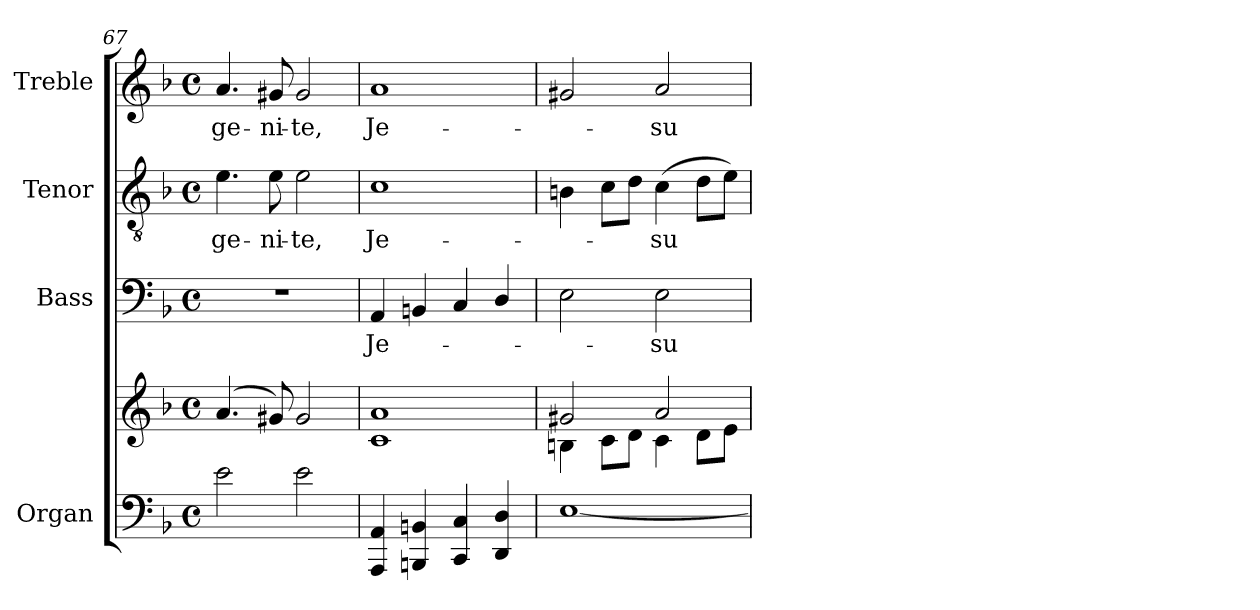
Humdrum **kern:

**kern	**kern	**kern	**text	**kern	**text	**kern	**text
*part4	*part4	*part3	*part3	*part2	*part2	*part1	*part1
*staff5	*staff4	*staff3	*staff3	*staff2	*staff2	*staff1	*staff1
*I"Organ	*	*I"Bass	*	*I"Tenor	*	*I"Treble	*
*I'Organ	*	*I'Bass	*	*I'Tenor	*	*I'Treble	*
*clefF4	*clefG2	*clefF4	*	*clefGv2	*	*clefG2	*
*k[b-]	*k[b-]	*k[b-]	*	*k[b-]	*	*k[b-]	*
*F:	*F:	*F:	*	*F:	*	*F:	*
*M4/4	*M4/4	*M4/4	*	*M4/4	*	*M4/4	*
*met(c)	*met(c)	*met(c)	*	*met(c)	*	*met(c)	*
=67	=67	=67	=67	=67	=67	=67	=67
*	*^	*	*	*	*	*	*
!	!	!	!	!	!	!LO:LY:b	!	!LO:LY:b
2e	(<4.a	1ryy	1r	.	4.e	-ge-	4.a	-ge-
!	!	!	!	!	!	!LO:LY:b	!	!LO:LY:b
.	8g#X)	.	.	.	8e	-ni-	8g#X	-ni-
!	!	!	!	!	!	!LO:LY:b	!	!LO:LY:b
2e	2g#	.	.	.	2e	-te,	2g#	-te,
=68	=68	=68	=68	=68	=68	=68	=68	=68
!	!	!	!	!LO:LY:b	!	!LO:LY:b	!	!LO:LY:b
4AAA 4AA	1c 1a	1ryy	4AA	Je-	1c	Je-	1a	Je-
4BBBn 4BBn	.	.	4BBn	.	.	.	.	.
4CC 4C	.	.	4C	.	.	.	.	.
4DD 4D	.	.	4D/	.	.	.	.	.
=69	=69	=69	=69	=69	=69	=69	=69	=69
[1E/	2g#X	4Bn\	2E	.	4Bn	.	2g#X	.
.	.	8c\L	.	.	8cL	.	.	.
.	.	8d\J	.	.	8dJ	.	.	.
!	!	!	!	!LO:LY:b	!	!LO:LY:b	!	!LO:LY:b
.	2a	4c\	2E	su	(>4c	su	2a	su
.	.	8d\L	.	.	8dL	.	.	.
.	.	8e\J	.	.	8eJ)	.	.	.
*	*v	*v	*	*	*	*	*	*
=	=	=	=	=	=	=	=
*-	*-	*-	*-	*-	*-	*-	*-
